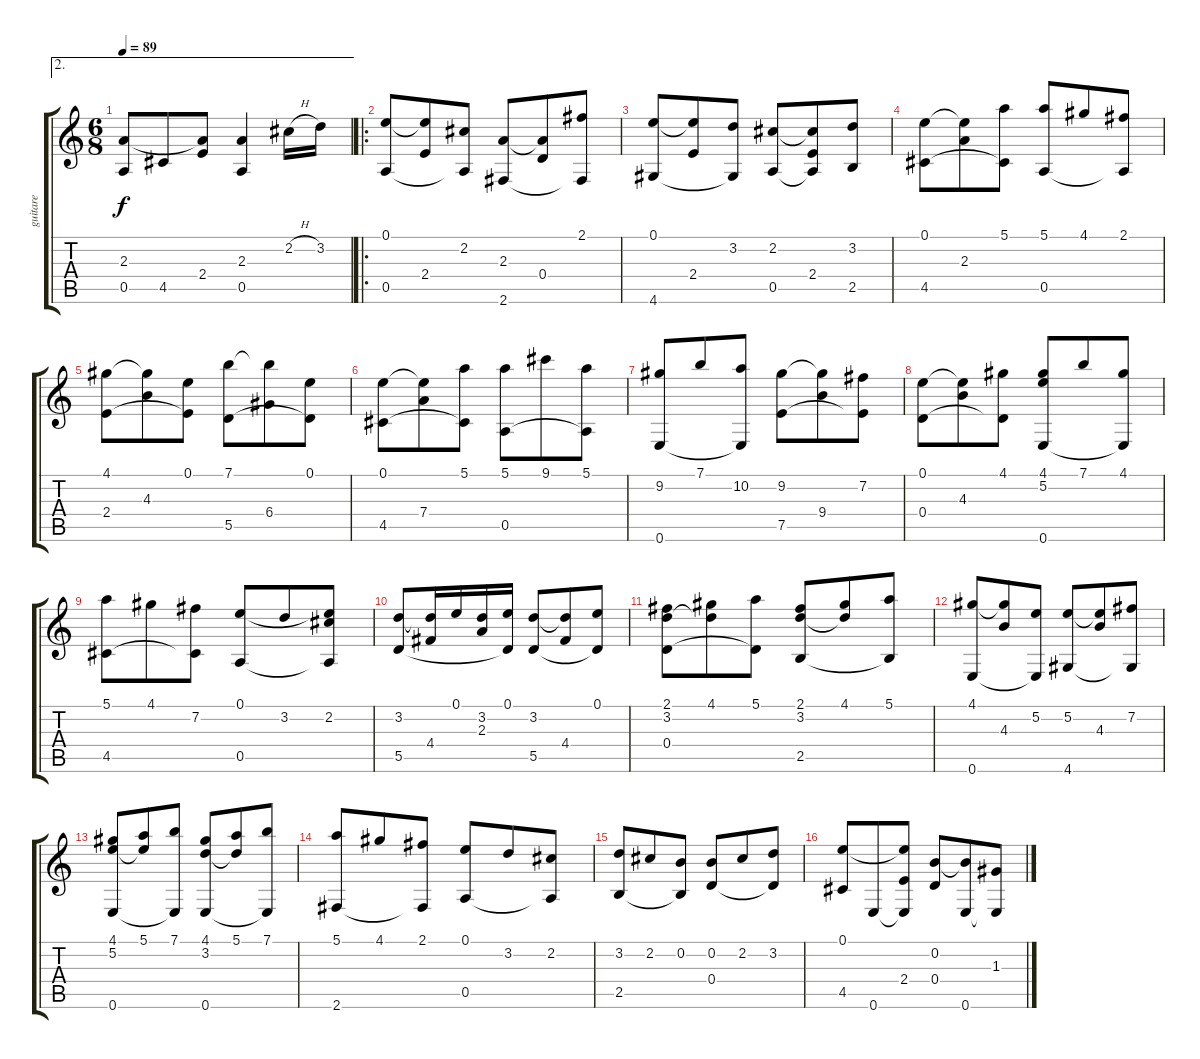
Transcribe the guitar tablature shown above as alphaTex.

\track ("guitare" "guitare") {instrument acousticguitarnylon}
\staff {score tabs}
\tuning (E4 B3 G3 D3 A2 E2) {hide}
\ae 2
\ts (6 8)
\tempo 89
\clef g2
\ks c
(2.3 0.5).8{dy f} 4.5.8 (2.3{t} 2.4).8 (2.3 0.5).4 2.2{h}.16 3.2.16 |
\ro
(0.1 0.5).8 (0.1{t} 2.4).8 (2.2 0.5{t}).8 (2.3 2.6).8 (2.3{t} 0.4).8 (2.1 2.6{t}).8 |
(0.1 4.6).8 (0.1{t} 2.4).8 (3.2 4.6{t}).8 (2.2 0.5).8 (2.2{t} 2.4 0.5{t}).8 (3.2 2.5).8 |
(0.1 4.5).8 (0.1{t} 2.3).8 (5.1 4.5{t}).8 (5.1 0.5).8 4.1.8 (2.1 0.5{t}).8 |
(4.1 2.4).8 (4.1{t} 4.3).8 (0.1 2.4{t}).8 (7.1 5.5).8 (7.1{t} 6.4).8 (0.1 5.5{t}).8 |
(0.1 4.5).8 (0.1{t} 7.4).8 (5.1 4.5{t}).8 (5.1 0.5).8 9.1.8 (5.1 0.5{t}).8 |
(9.2 0.6).8 7.1.8 (10.2 0.6{t}).8 (9.2 7.5).8 (9.2{t} 9.4).8 (7.2 7.5{t}).8 |
(0.1 0.4).8 (0.1{t} 4.3).8 (4.1 0.4{t}).8 (4.1 5.2 0.6).8 7.1.8 (4.1 0.6{t}).8 |
(5.1 4.5).8 4.1.8 (7.2 4.5{t}).8 (0.1 0.5).8 3.2.8 (0.1{t} 2.2 0.5{t}).8 |
(3.2 5.5).8 (3.2{t} 4.4).16 0.1.16 (3.2 2.3).16 (0.1 5.5{t}).16 (3.2 5.5).8 (3.2{t} 4.4).8 (0.1 5.5{t}).8 |
(2.1 3.2 0.4).8 (4.1 3.2{t}).8 (5.1 0.4{t}).8 (2.1 3.2 2.5).8 (4.1 3.2{t}).8 (5.1 2.5{t}).8 |
(4.1 0.6).8 (4.1{t} 4.3).8 (5.2 0.6{t}).8 (5.2 4.6).8 (5.2{t} 4.3).8 (7.2 4.6{t}).8 |
(4.1 5.2 0.6).8 (5.1 5.2{t}).8 (7.1 0.6{t}).8 (4.1 3.2 0.6).8 (5.1 3.2{t}).8 (7.1 0.6{t}).8 |
(5.1 2.6).8 4.1.8 (2.1 2.6{t}).8 (0.1 0.5).8 3.2.8 (2.2 0.5{t}).8 |
(3.2 2.5).8 2.2.8 (0.2 2.5{t}).8 (0.2 0.4).8 2.2.8 (3.2 0.4{t}).8 |
(0.1 4.5).8 0.6.8 (0.1{t} 2.4 0.6{t}).8 (0.2 0.4).8 (0.2{t} 0.6).8 (1.3 0.6{t}).8
